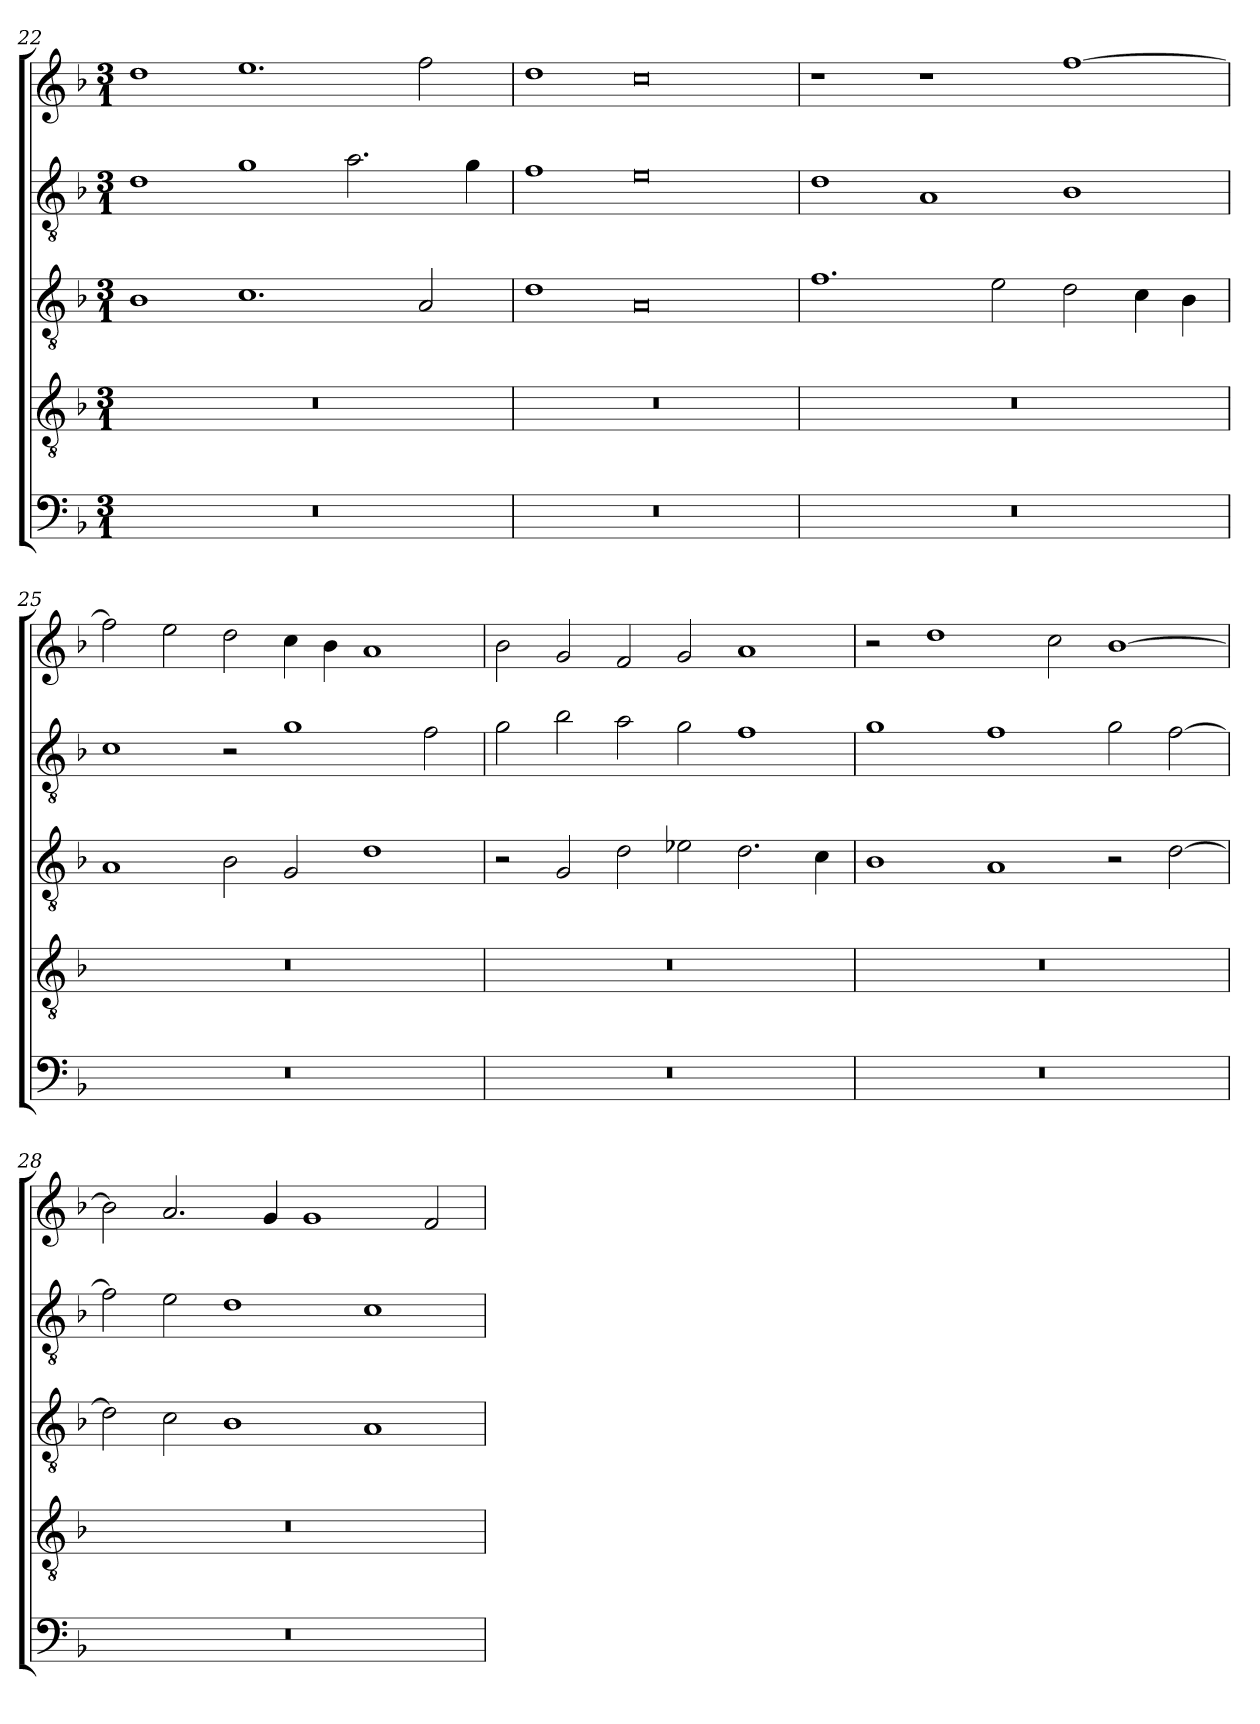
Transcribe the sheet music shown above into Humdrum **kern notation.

**kern	**kern	**kern	**kern	**kern
*part5	*part4	*part3	*part2	*part1
*staff5	*staff4	*staff3	*staff2	*staff1
*clefF4	*clefGv2	*clefGv2	*clefGv2	*clefG2
*k[b-]	*k[b-]	*k[b-]	*k[b-]	*k[b-]
*F:	*F:	*F:	*F:	*F:
*M3/1	*M3/1	*M3/1	*M3/1	*M3/1
=22	=22	=22	=22	=22
0.r	0.r	1B-	1d	1dd
.	.	1.c	1g	1.ee
.	.	.	2.a\	.
.	.	2A/	.	2ff\
.	.	.	4g\	.
=23	=23	=23	=23	=23
0.r	0.r	1d	1f	1dd
.	.	0A	0e	0cc
=24	=24	=24	=24	=24
0.r	0.r	1.f	1d	1r
.	.	.	1A	1r
.	.	2e\	.	.
.	.	2d\	1B-	[1ff
.	.	4c\	.	.
.	.	4B-\	.	.
!!LO:LB:g=z
=25	=25	=25	=25	=25
0.r	0.r	1A	1c	2ff\]
.	.	.	.	2ee\
.	.	2B-\	2r	2dd\
.	.	2G/	1g	4cc\
.	.	.	.	4b-\
.	.	1d	.	1a
.	.	.	2f\	.
=26	=26	=26	=26	=26
0.r	0.r	2r	2g\	2b-\
.	.	2G/	2b-\	2g/
.	.	2d\	2a\	2f/
.	.	2e-X\	2g\	2g/
.	.	2.d\	1f	1a
.	.	4c\	.	.
=27	=27	=27	=27	=27
0.r	0.r	1B-	1g	2r
.	.	.	.	1dd
.	.	1A	1f	.
.	.	.	.	2cc\
.	.	2r	2g\	[1b-
.	.	[2d\	[2f\	.
=28	=28	=28	=28	=28
0.r	0.r	2d\]	2f\]	2b-\]
.	.	2c\	2e\	2.a/
.	.	1B-	1d	.
.	.	.	.	4g/
.	.	.	.	1g
.	.	1A	1c	.
.	.	.	.	2f/
=	=	=	=	=
*-	*-	*-	*-	*-
